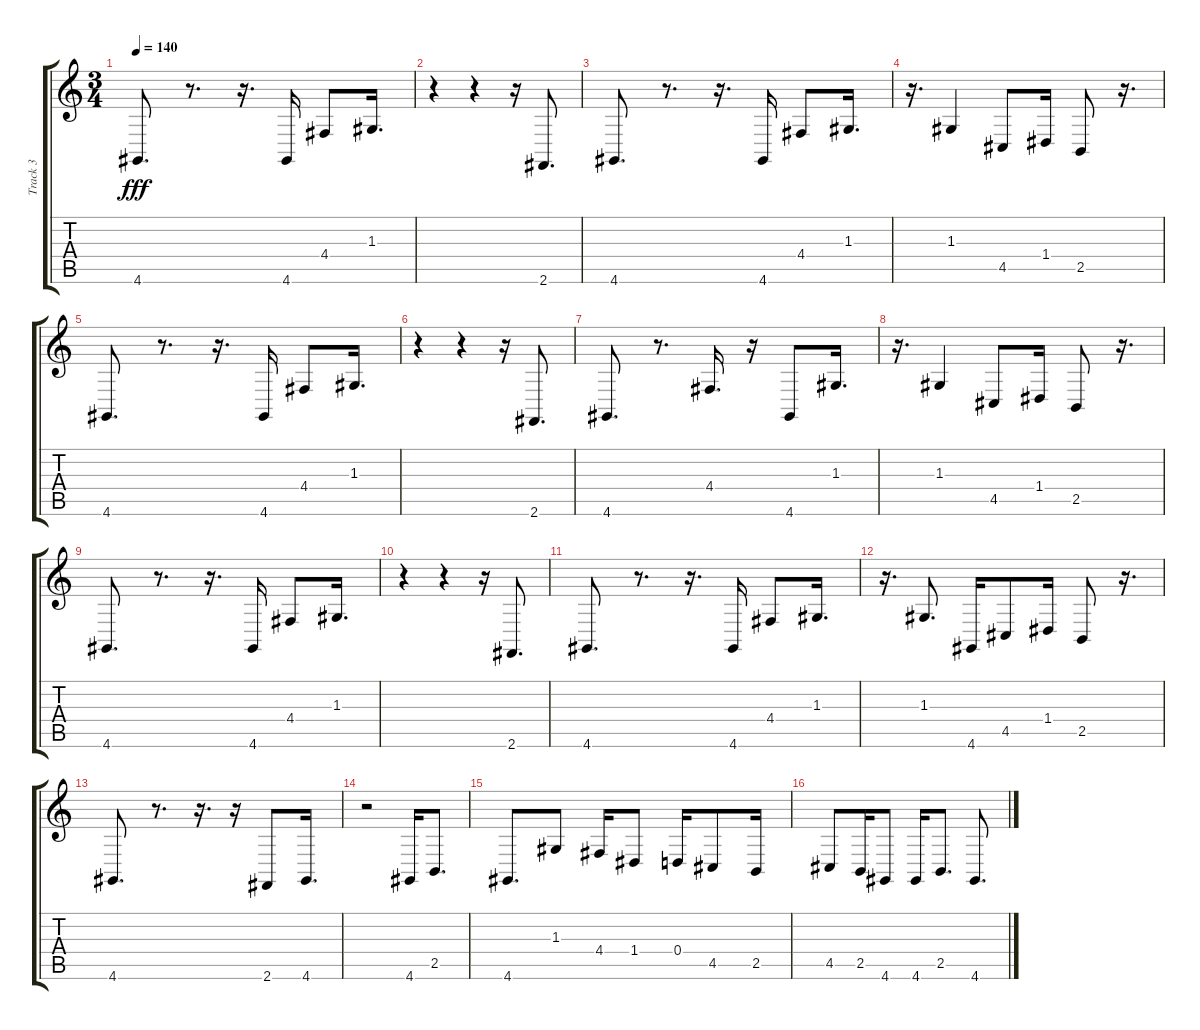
\track ("Track 3" "Track 3") {instrument acousticgrandpiano}
\staff {score tabs}
\tuning (E4 B3 G3 D3 A2 E2) {hide}
\ts (3 4)
\tempo 140
\clef g2
\ks c
4.6.8{d dy fff} r.8{d} r.16{d} 4.6.16 4.4.8 1.3.16{d} |
r.4 r.4 r.16 2.6.8{d} |
4.6.8{d} r.8{d} r.16{d} 4.6.16 4.4.8 1.3.16{d} |
r.16{d} 1.3.4 4.5.8 1.4.16 2.5.8 r.16{d} |
4.6.8{d} r.8{d} r.16{d} 4.6.16 4.4.8 1.3.16{d} |
r.4 r.4 r.16 2.6.8{d} |
4.6.8{d} r.8{d} 4.4.16{d} r.16 4.6.8 1.3.16{d} |
r.16{d} 1.3.4 4.5.8 1.4.16 2.5.8 r.16{d} |
4.6.8{d} r.8{d} r.16{d} 4.6.16 4.4.8 1.3.16{d} |
r.4 r.4 r.16 2.6.8{d} |
4.6.8{d} r.8{d} r.16{d} 4.6.16 4.4.8 1.3.16{d} |
r.16{d} 1.3.8{d} 4.6.16 4.5.8 1.4.16 2.5.8 r.16{d} |
4.6.8{d} r.8{d} r.16{d} r.16 2.6.8 4.6.16{d} |
r.2 4.6.16 2.5.8{d} |
4.6.8{d} 1.3.8 4.4.16 1.4.8 0.4.16 4.5.8 2.5.16 |
4.5.8 2.5.16 4.6.8 4.6.16 2.5.8{d} 4.6.8{d}
